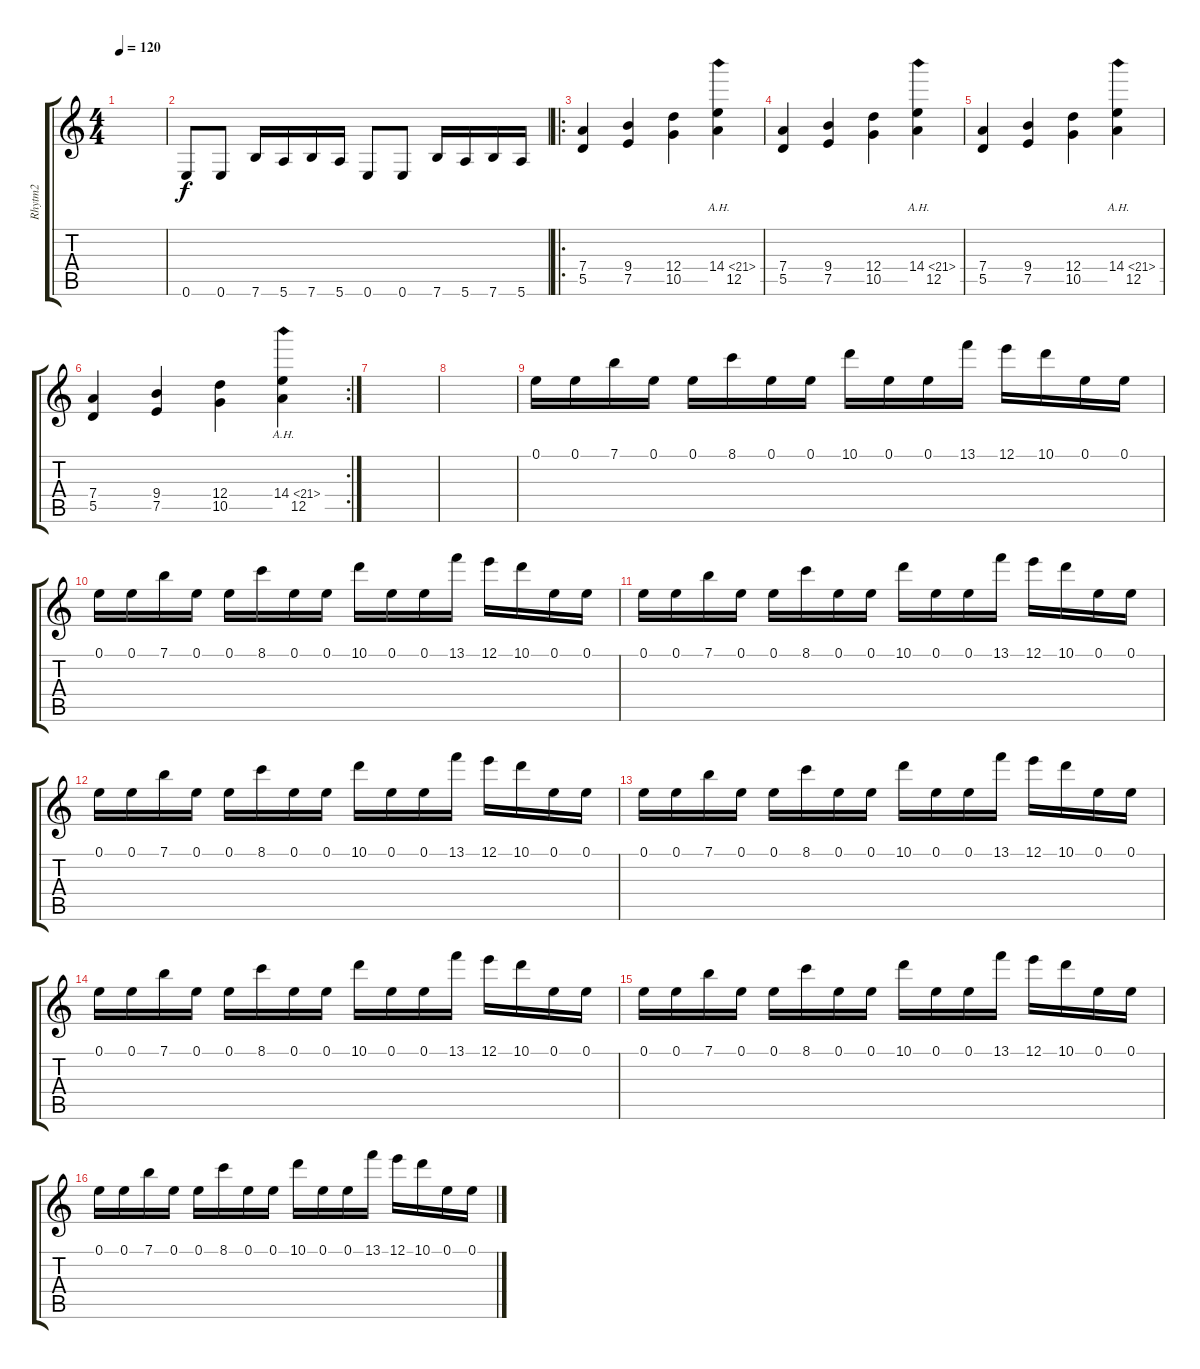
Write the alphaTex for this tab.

\track ("Rhytm2" "Rhytm2") {instrument distortionguitar}
\staff {score tabs}
\tuning (E4 B3 G3 D3 A2 E2) {hide}
\ts (4 4)
\tempo 120
\clef g2
\ks c
|
0.6.8 0.6.8 7.6.16 5.6.16 7.6.16 5.6.16 0.6.8 0.6.8 7.6.16 5.6.16 7.6.16 5.6.16 |
\ro
(7.4 5.5).4 (9.4 7.5).4 (12.4 10.5).4 (14.4{ah 7} 12.5).4 |
(7.4 5.5).4 (9.4 7.5).4 (12.4 10.5).4 (14.4{ah 7} 12.5).4 |
(7.4 5.5).4 (9.4 7.5).4 (12.4 10.5).4 (14.4{ah 7} 12.5).4 |
\rc 2
(7.4 5.5).4 (9.4 7.5).4 (12.4 10.5).4 (14.4{ah 7} 12.5).4 |
|
|
0.1.16 0.1.16 7.1.16 0.1.16 0.1.16 8.1.16 0.1.16 0.1.16 10.1.16 0.1.16 0.1.16 13.1.16 12.1.16 10.1.16 0.1.16 0.1.16 |
0.1.16 0.1.16 7.1.16 0.1.16 0.1.16 8.1.16 0.1.16 0.1.16 10.1.16 0.1.16 0.1.16 13.1.16 12.1.16 10.1.16 0.1.16 0.1.16 |
0.1.16 0.1.16 7.1.16 0.1.16 0.1.16 8.1.16 0.1.16 0.1.16 10.1.16 0.1.16 0.1.16 13.1.16 12.1.16 10.1.16 0.1.16 0.1.16 |
0.1.16 0.1.16 7.1.16 0.1.16 0.1.16 8.1.16 0.1.16 0.1.16 10.1.16 0.1.16 0.1.16 13.1.16 12.1.16 10.1.16 0.1.16 0.1.16 |
0.1.16 0.1.16 7.1.16 0.1.16 0.1.16 8.1.16 0.1.16 0.1.16 10.1.16 0.1.16 0.1.16 13.1.16 12.1.16 10.1.16 0.1.16 0.1.16 |
0.1.16 0.1.16 7.1.16 0.1.16 0.1.16 8.1.16 0.1.16 0.1.16 10.1.16 0.1.16 0.1.16 13.1.16 12.1.16 10.1.16 0.1.16 0.1.16 |
0.1.16 0.1.16 7.1.16 0.1.16 0.1.16 8.1.16 0.1.16 0.1.16 10.1.16 0.1.16 0.1.16 13.1.16 12.1.16 10.1.16 0.1.16 0.1.16 |
0.1.16 0.1.16 7.1.16 0.1.16 0.1.16 8.1.16 0.1.16 0.1.16 10.1.16 0.1.16 0.1.16 13.1.16 12.1.16 10.1.16 0.1.16 0.1.16
